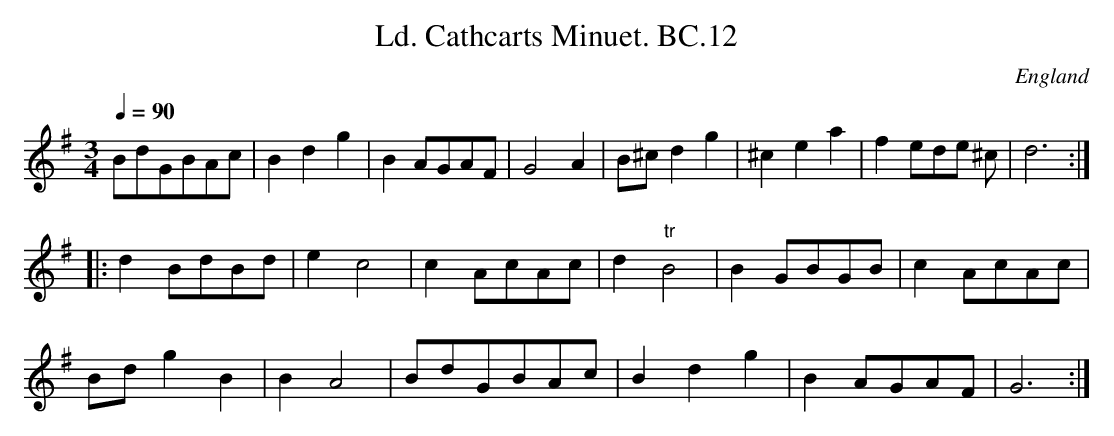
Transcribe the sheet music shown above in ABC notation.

X:1
T:Ld. Cathcarts Minuet. BC.12
M:3/4
L:1/4
Q:90
O:England
K:G
B/d/G/B/A/c/ |B d g | B A/G/A/F/ | G2 A | B/^c/ d g | ^c e a | f e/d/e/
^c/ |d3 :|!
|:d B/d/B/d/ | e c2 | c A/c/A/c/ | d"tr"B2 | B G/B/G/B/ | c A/c/A/c/ |!
 B/d/g B | B A2 |
B/d/G/B/A/c/ | B d g | B A/G/A/F/ | G3 :|]
